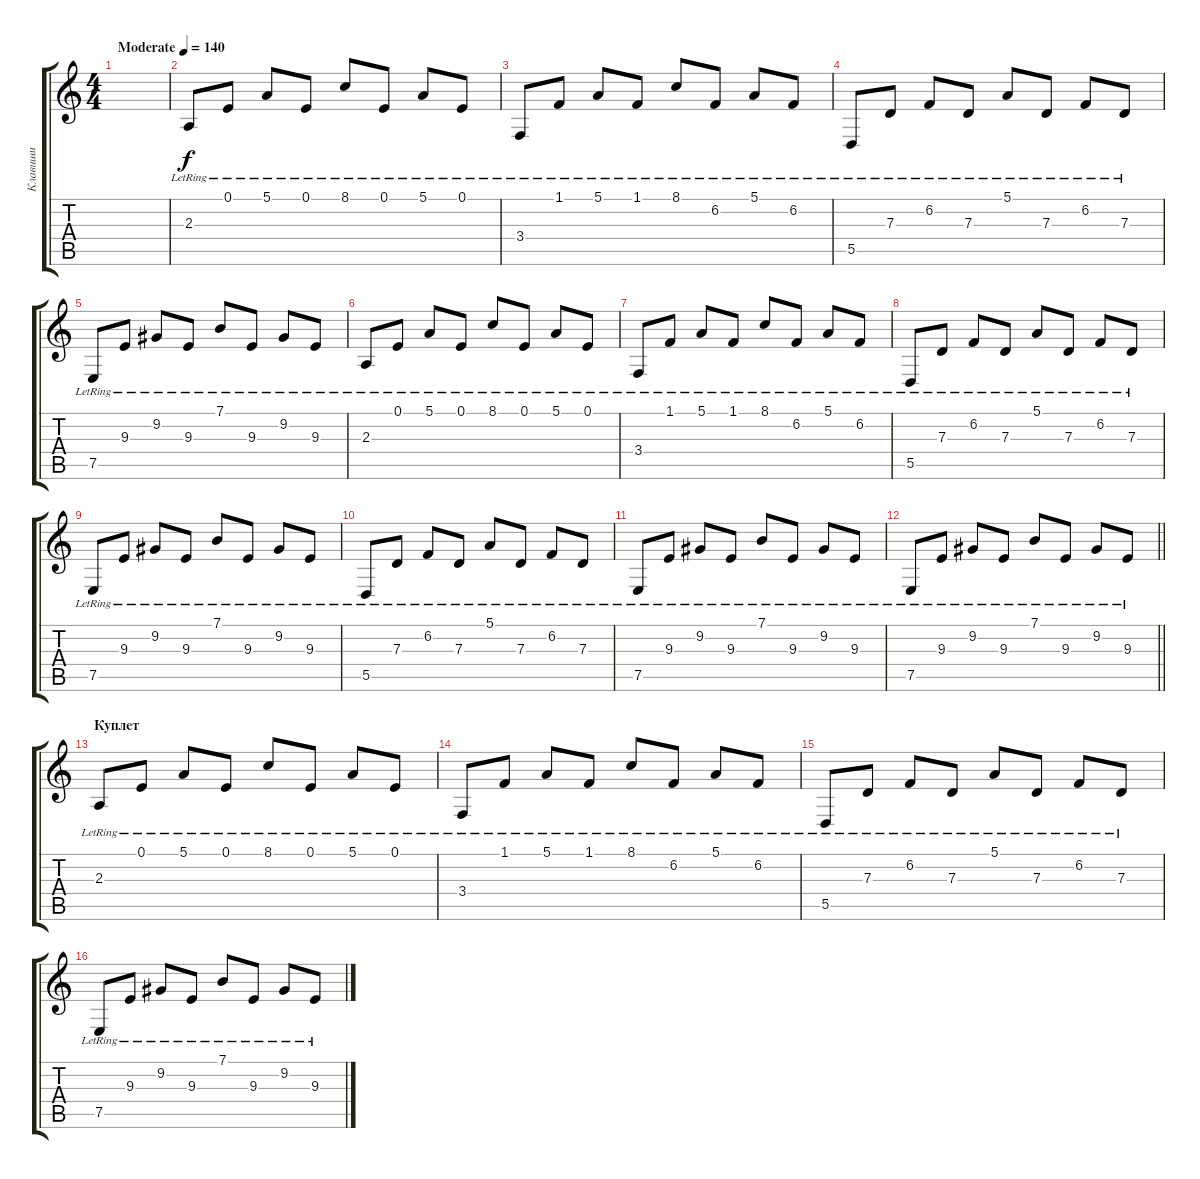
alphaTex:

\track ("Клавиши" "Клавиши") {instrument pizzicatostrings}
\staff {score tabs}
\tuning (E4 B3 G3 D3 A2 E2) {hide}
\ts (4 4)
\tempo (140 "Moderate")
\clef g2
\ks c
|
2.3{lr}.8 0.1{lr}.8 5.1{lr}.8 0.1{lr}.8 8.1{lr}.8 0.1{lr}.8 5.1{lr}.8 0.1{lr}.8 |
3.4{lr}.8 1.1{lr}.8 5.1{lr}.8 1.1{lr}.8 8.1{lr}.8 6.2{lr}.8 5.1{lr}.8 6.2{lr}.8 |
5.5{lr}.8 7.3{lr}.8 6.2{lr}.8 7.3{lr}.8 5.1{lr}.8 7.3{lr}.8 6.2{lr}.8 7.3{lr}.8 |
7.5{lr}.8 9.3{lr}.8 9.2{lr}.8 9.3{lr}.8 7.1{lr}.8 9.3{lr}.8 9.2{lr}.8 9.3{lr}.8 |
2.3{lr}.8 0.1{lr}.8 5.1{lr}.8 0.1{lr}.8 8.1{lr}.8 0.1{lr}.8 5.1{lr}.8 0.1{lr}.8 |
3.4{lr}.8 1.1{lr}.8 5.1{lr}.8 1.1{lr}.8 8.1{lr}.8 6.2{lr}.8 5.1{lr}.8 6.2{lr}.8 |
5.5{lr}.8 7.3{lr}.8 6.2{lr}.8 7.3{lr}.8 5.1{lr}.8 7.3{lr}.8 6.2{lr}.8 7.3{lr}.8 |
7.5{lr}.8 9.3{lr}.8 9.2{lr}.8 9.3{lr}.8 7.1{lr}.8 9.3{lr}.8 9.2{lr}.8 9.3{lr}.8 |
5.5{lr}.8 7.3{lr}.8 6.2{lr}.8 7.3{lr}.8 5.1{lr}.8 7.3{lr}.8 6.2{lr}.8 7.3{lr}.8 |
7.5{lr}.8 9.3{lr}.8 9.2{lr}.8 9.3{lr}.8 7.1{lr}.8 9.3{lr}.8 9.2{lr}.8 9.3{lr}.8 |
\barLineRight lightlight
7.5{lr}.8 9.3{lr}.8 9.2{lr}.8 9.3{lr}.8 7.1{lr}.8 9.3{lr}.8 9.2{lr}.8 9.3{lr}.8 |
\section ("" "Куплет")
2.3{lr}.8 0.1{lr}.8 5.1{lr}.8 0.1{lr}.8 8.1{lr}.8 0.1{lr}.8 5.1{lr}.8 0.1{lr}.8 |
3.4{lr}.8 1.1{lr}.8 5.1{lr}.8 1.1{lr}.8 8.1{lr}.8 6.2{lr}.8 5.1{lr}.8 6.2{lr}.8 |
5.5{lr}.8 7.3{lr}.8 6.2{lr}.8 7.3{lr}.8 5.1{lr}.8 7.3{lr}.8 6.2{lr}.8 7.3{lr}.8 |
7.5{lr}.8 9.3{lr}.8 9.2{lr}.8 9.3{lr}.8 7.1{lr}.8 9.3{lr}.8 9.2{lr}.8 9.3{lr}.8
